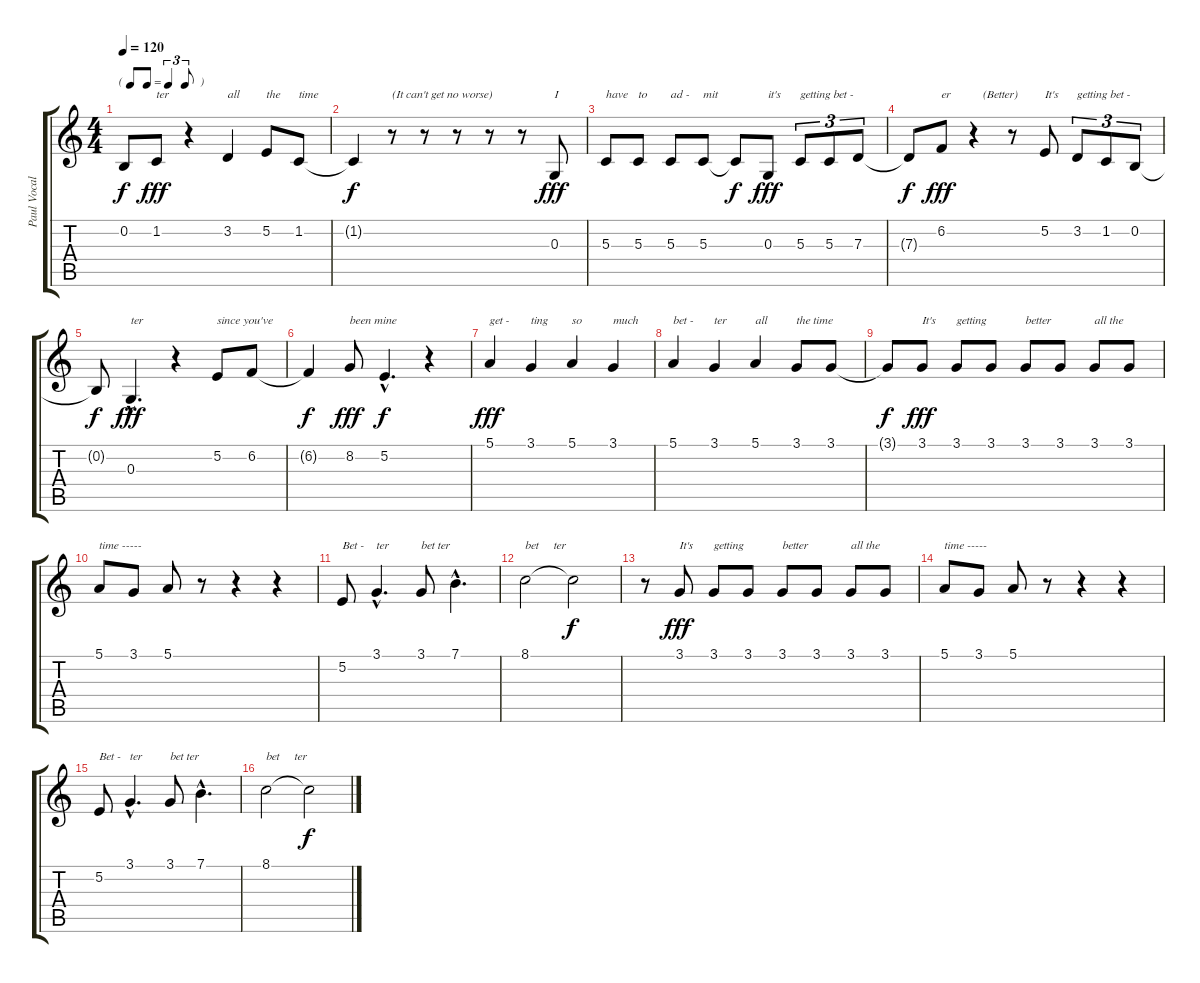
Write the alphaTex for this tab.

\track ("Paul Vocals" "Paul Vocal") {instrument clarinet}
\staff {score tabs}
\tuning (E4 B3 G3 D3 A2 E2) {hide}
\ts (4 4)
\tf triplet8th
\tempo 120
\clef g2
\ks c
0.2{t}.8{dy f} 1.2.8{txt "ter" dy fff} r.4 3.2.4{txt "all"} 5.2.8{txt "the"} 1.2.8{txt "time"} |
1.2{t}.4{dy f} r.8{txt "(It can't get no worse)"} r.8 r.8 r.8 r.8 0.3.8{txt "I" dy fff} |
5.3.8{txt "have"} 5.3.8{txt "to"} 5.3.8{txt "ad -"} 5.3.8{txt "mit"} 5.3{t}.8{dy f} 0.3.8{txt "it's" dy fff} 5.3.8{tu (3 2) txt "getting bet -"} 5.3.8{tu (3 2)} 7.3.8{tu (3 2)} |
7.3{t}.8{dy f} 6.2.8{txt "er" dy fff} r.4{txt "   (Better)"} r.8 5.2.8{txt "It's"} 3.2.8{tu (3 2) txt "getting bet -"} 1.2.8{tu (3 2)} 0.2.8{tu (3 2)} |
0.2{t}.8{dy f} 0.3{hac}.4{d txt "ter" dy fff} r.4 5.2.8{txt "since you've"} 6.2.8 |
6.2{t}.4{dy f} 8.2.8{txt "been mine" dy fff} 5.2{hac}.4{d dy f} r.4 |
5.1.4{txt "get -" dy fff} 3.1.4{txt "ting"} 5.1.4{txt "so"} 3.1.4{txt "much"} |
5.1.4{txt "bet -"} 3.1.4{txt "ter"} 5.1.4{txt "all"} 3.1.8{txt "the time"} 3.1.8 |
3.1{t}.8{dy f} 3.1.8{txt "It's" dy fff} 3.1.8{txt "getting"} 3.1.8 3.1.8{txt "better"} 3.1.8 3.1.8{txt "all the"} 3.1.8 |
5.1.8{txt "time -----"} 3.1.8 5.1.8 r.8 r.4 r.4 |
5.2.8{txt "Bet -"} 3.1{hac}.4{d txt "ter"} 3.1.8{txt "bet ter"} 7.1{hac}.4{d} |
8.1.2{txt "bet     ter"} 8.1{t}.2{dy f} |
r.8 3.1.8{txt "It's" dy fff} 3.1.8{txt "getting"} 3.1.8 3.1.8{txt "better"} 3.1.8 3.1.8{txt "all the"} 3.1.8 |
5.1.8{txt "time -----"} 3.1.8 5.1.8 r.8 r.4 r.4 |
5.2.8{txt "Bet -"} 3.1{hac}.4{d txt "ter"} 3.1.8{txt "bet ter"} 7.1{hac}.4{d} |
8.1.2{txt "bet     ter"} 8.1{t}.2{dy f}
